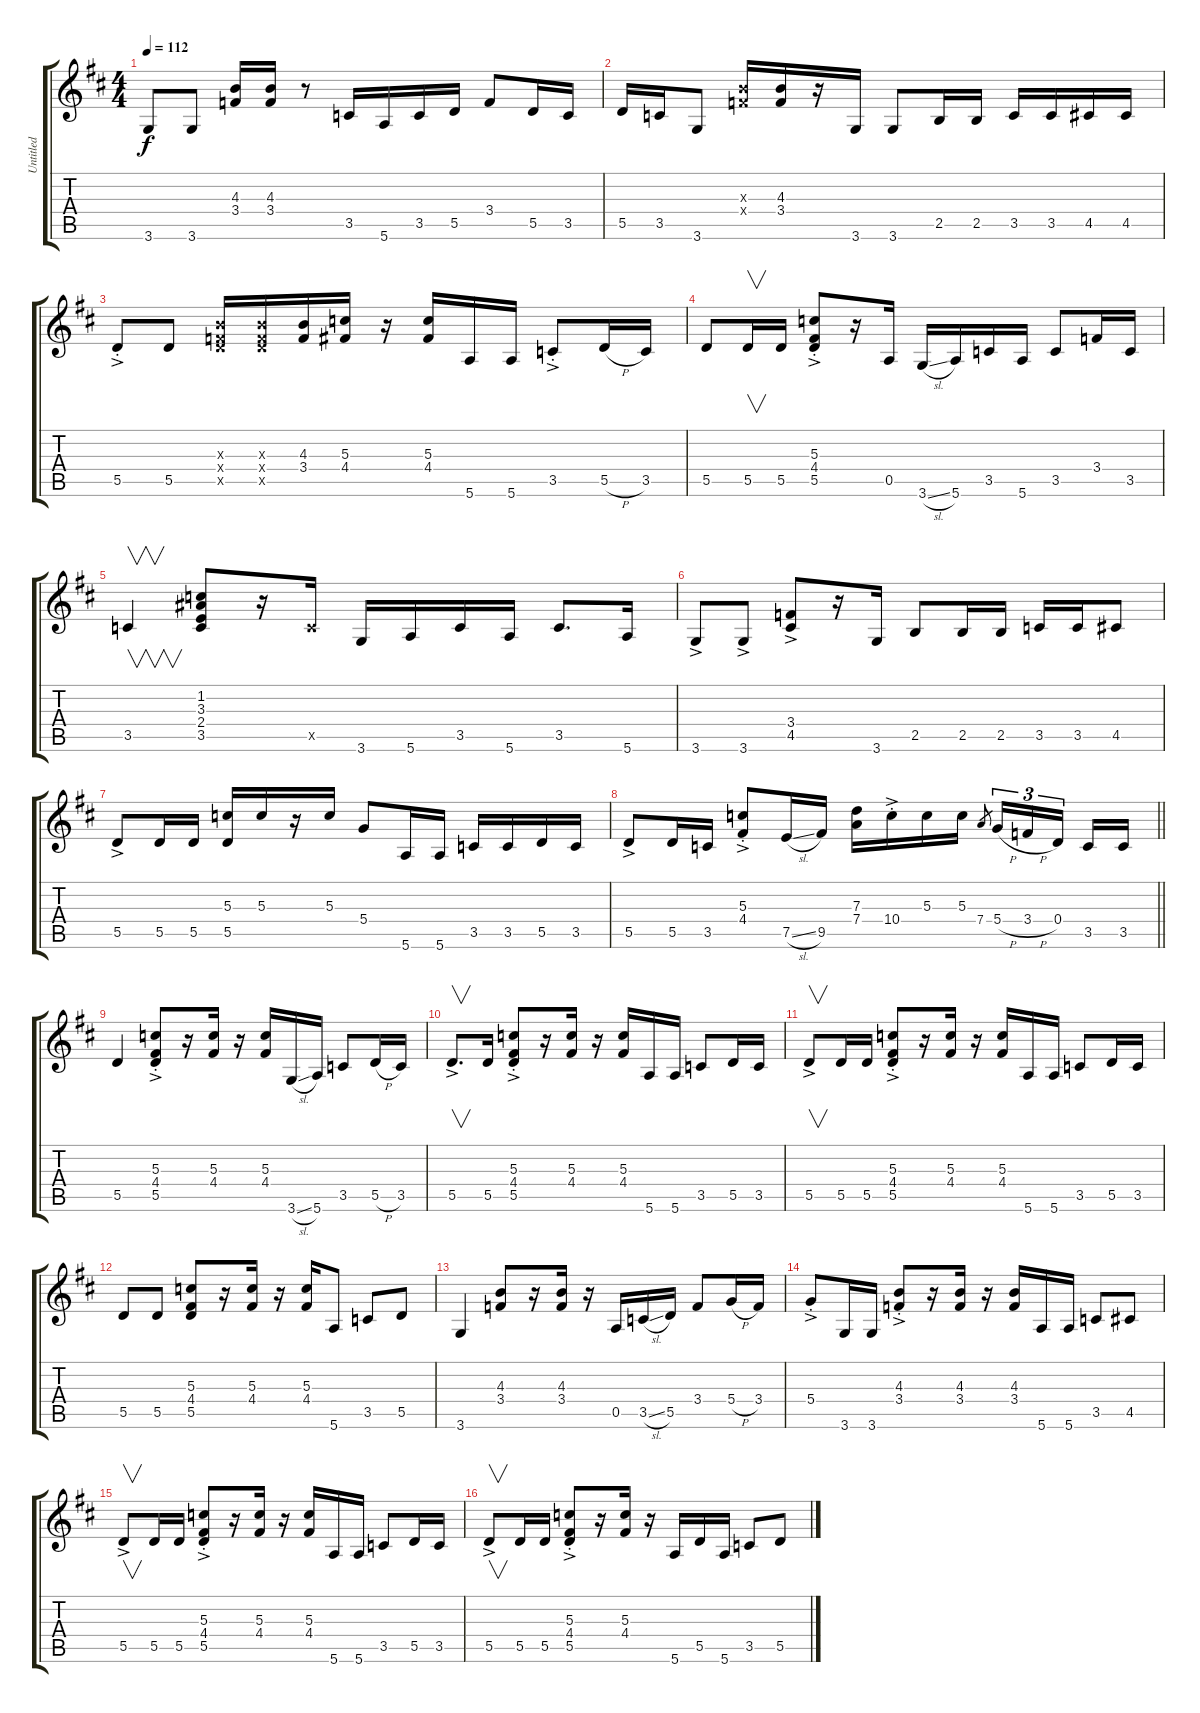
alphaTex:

\track ("Untitled" "Untitled") {instrument distortionguitar}
\staff {score tabs}
\tuning (E4 B3 G3 D3 A2 E2) {hide}
\ts (4 4)
\tempo 112
\clef g2
\ks d
3.6.8{dy f} 3.6.8 (4.3 3.4).16 (4.3 3.4).16 r.8 3.5.16 5.6.16 3.5.16 5.5.16 3.4.8 5.5.16 3.5.16 |
5.5.16 3.5.16 3.6.8 (4.3{x} 3.4{x}).16 (4.3 3.4).16 r.16 3.6.16 3.6.8 2.5.16 2.5.16 3.5.16 3.5.16 4.5.16 4.5.16 |
5.5{ac st}.8 5.5.8 (4.3{x} 3.4{x} 5.5{x}).16 (4.3{x} 3.4{x} 5.5{x}).16 (4.3 3.4).16 (5.3 4.4).16 r.16 (5.3 4.4).16 5.6.16 5.6.16 3.5{ac st}.8 5.5{h}.16 3.5.16 |
5.5.8 5.5.16{v} 5.5.16 (5.3{ac st} 4.4{ac st} 5.5{ac st}).8 r.16 0.5.16 3.6{sl}.16 5.6.16 3.5.16 5.6.16 3.5.8 3.4.16 3.5.16 |
3.5.4{v} (1.2 3.3 2.4 3.5).8 r.16 3.5{x}.16 3.6.16 5.6.16 3.5.16 5.6.16 3.5.8{d} 5.6.16 |
3.6{ac}.8 3.6{ac}.8 (3.4{ac} 4.5{ac}).8 r.16 3.6.16 2.5.8 2.5.16 2.5.16 3.5.16 3.5.16 4.5.8 |
5.5{ac}.8 5.5.16 5.5.16 (5.3 5.5).16 5.3.16 r.16 5.3.16 5.4.8 5.6.16 5.6.16 3.5.16 3.5.16 5.5.16 3.5.16 |
\barLineRight lightlight
5.5{ac}.8 5.5.16 3.5.16 (5.3{ac st} 4.4{ac st}).8 7.5{sl}.16 9.5.16 (7.3 7.4).16 10.4{ac st}.16 5.3.16 5.3.16 7.4.8{gr} 5.4{h}.16{tu (3 2)} 3.4{h}.16{tu (3 2)} 0.4.16{tu (3 2)} 3.5.16 3.5.16 |
\section ("" "")
5.5.4 (5.3{ac st} 4.4{ac st} 5.5{ac st}).8 r.16 (5.3 4.4).16 r.16 (5.3 4.4).16 3.6{sl}.16 5.6.16 3.5.8 5.5{h}.16 3.5.16 |
5.5{ac}.8{v d} 5.5.16 (5.3{ac st} 4.4{ac st} 5.5{ac st}).8 r.16 (5.3 4.4).16 r.16 (5.3 4.4).16 5.6.16 5.6.16 3.5.8 5.5.16 3.5.16 |
5.5{ac}.8{v} 5.5.16 5.5.16 (5.3{ac st} 4.4{ac st} 5.5{ac st}).8 r.16 (5.3 4.4).16 r.16 (5.3 4.4).16 5.6.16 5.6.16 3.5.8 5.5.16 3.5.16 |
5.5.8 5.5.8 (5.3 4.4 5.5).8 r.16 (5.3 4.4).16 r.16 (5.3 4.4).16 5.6.8 3.5.8 5.5.8 |
3.6.4 (4.3 3.4).8 r.16 (4.3 3.4).16 r.16 0.5.16 3.5{sl}.16 5.5.16 3.4.8 5.4{h}.16 3.4.16 |
5.4{ac st}.8 3.6.16 3.6.16 (4.3{ac st} 3.4{ac st}).8 r.16 (4.3 3.4).16 r.16 (4.3 3.4).16 5.6.16 5.6.16 3.5.8 4.5.8 |
5.5{ac}.8{v} 5.5.16 5.5.16 (5.3{ac st} 4.4{ac st} 5.5{ac st}).8 r.16 (5.3 4.4).16 r.16 (5.3 4.4).16 5.6.16 5.6.16 3.5.8 5.5.16 3.5.16 |
5.5{ac}.8{v} 5.5.16 5.5.16 (5.3{ac st} 4.4{ac st} 5.5{ac st}).8 r.16 (5.3 4.4).16 r.16 5.6.16 5.5.16 5.6.16 3.5.8 5.5.8
